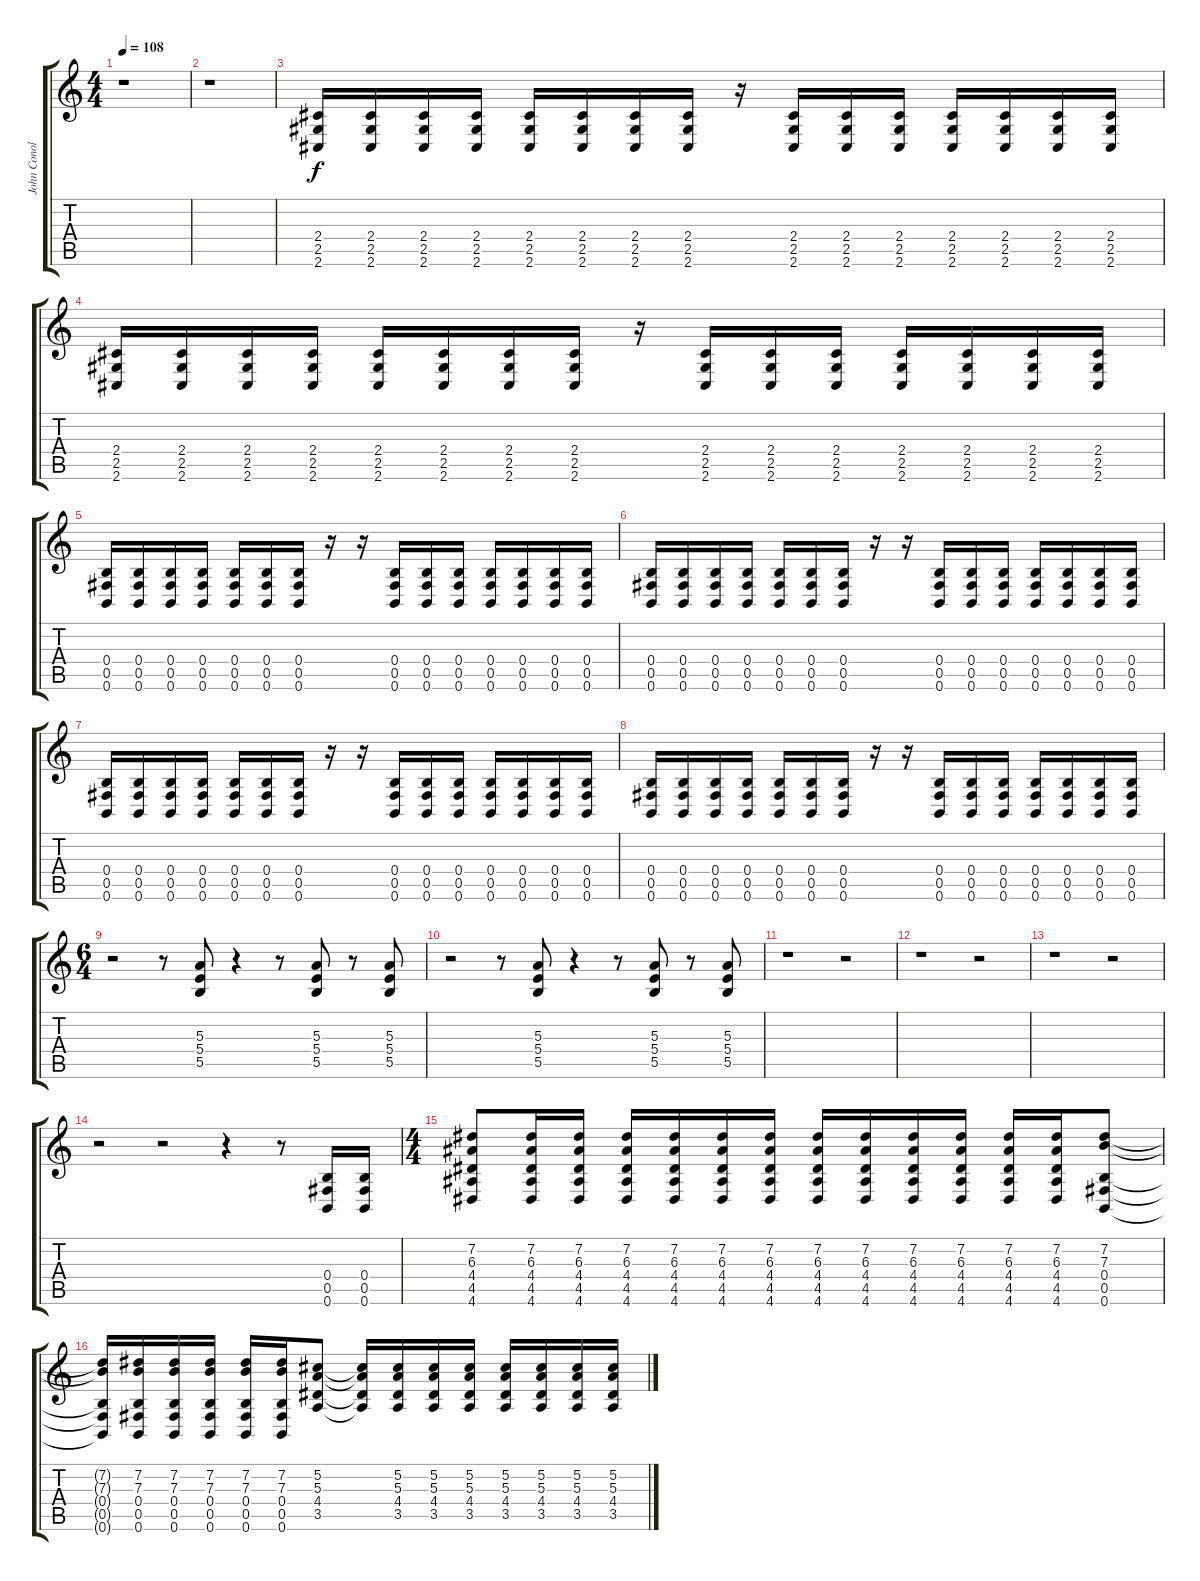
\track ("John Conolly - Guitar" "John Conol") {instrument distortionguitar}
\staff {score tabs}
\tuning (Db4 Ab3 E3 B2 Gb2 B1) {hide}
\ts (4 4)
\tempo 108
\clef g2
\ks c
r.1{dy f} |
r.1 |
(2.4 2.5 2.6).16 (2.4 2.5 2.6).16 (2.4 2.5 2.6).16 (2.4 2.5 2.6).16 (2.4 2.5 2.6).16 (2.4 2.5 2.6).16 (2.4 2.5 2.6).16 (2.4 2.5 2.6).16 r.16 (2.4 2.5 2.6).16 (2.4 2.5 2.6).16 (2.4 2.5 2.6).16 (2.4 2.5 2.6).16 (2.4 2.5 2.6).16 (2.4 2.5 2.6).16 (2.4 2.5 2.6).16 |
(2.4 2.5 2.6).16 (2.4 2.5 2.6).16 (2.4 2.5 2.6).16 (2.4 2.5 2.6).16 (2.4 2.5 2.6).16 (2.4 2.5 2.6).16 (2.4 2.5 2.6).16 (2.4 2.5 2.6).16 r.16 (2.4 2.5 2.6).16 (2.4 2.5 2.6).16 (2.4 2.5 2.6).16 (2.4 2.5 2.6).16 (2.4 2.5 2.6).16 (2.4 2.5 2.6).16 (2.4 2.5 2.6).16 |
(0.4 0.5 0.6).16 (0.4 0.5 0.6).16 (0.4 0.5 0.6).16 (0.4 0.5 0.6).16 (0.4 0.5 0.6).16 (0.4 0.5 0.6).16 (0.4 0.5 0.6).16 r.16 r.16 (0.4 0.5 0.6).16 (0.4 0.5 0.6).16 (0.4 0.5 0.6).16 (0.4 0.5 0.6).16 (0.4 0.5 0.6).16 (0.4 0.5 0.6).16 (0.4 0.5 0.6).16 |
(0.4 0.5 0.6).16 (0.4 0.5 0.6).16 (0.4 0.5 0.6).16 (0.4 0.5 0.6).16 (0.4 0.5 0.6).16 (0.4 0.5 0.6).16 (0.4 0.5 0.6).16 r.16 r.16 (0.4 0.5 0.6).16 (0.4 0.5 0.6).16 (0.4 0.5 0.6).16 (0.4 0.5 0.6).16 (0.4 0.5 0.6).16 (0.4 0.5 0.6).16 (0.4 0.5 0.6).16 |
(0.4 0.5 0.6).16 (0.4 0.5 0.6).16 (0.4 0.5 0.6).16 (0.4 0.5 0.6).16 (0.4 0.5 0.6).16 (0.4 0.5 0.6).16 (0.4 0.5 0.6).16 r.16 r.16 (0.4 0.5 0.6).16 (0.4 0.5 0.6).16 (0.4 0.5 0.6).16 (0.4 0.5 0.6).16 (0.4 0.5 0.6).16 (0.4 0.5 0.6).16 (0.4 0.5 0.6).16 |
(0.4 0.5 0.6).16 (0.4 0.5 0.6).16 (0.4 0.5 0.6).16 (0.4 0.5 0.6).16 (0.4 0.5 0.6).16 (0.4 0.5 0.6).16 (0.4 0.5 0.6).16 r.16 r.16 (0.4 0.5 0.6).16 (0.4 0.5 0.6).16 (0.4 0.5 0.6).16 (0.4 0.5 0.6).16 (0.4 0.5 0.6).16 (0.4 0.5 0.6).16 (0.4 0.5 0.6).16 |
\ts (6 4)
r.2 r.8 (5.3 5.4 5.5).8 r.4 r.8 (5.3 5.4 5.5).8 r.8 (5.3 5.4 5.5).8 |
r.2 r.8 (5.3 5.4 5.5).8 r.4 r.8 (5.3 5.4 5.5).8 r.8 (5.3 5.4 5.5).8 |
r.1 r.2 |
r.1 r.2 |
r.1 r.2 |
r.2 r.2 r.4 r.8 (0.4 0.5 0.6).16 (0.4 0.5 0.6).16 |
\ts (4 4)
(7.2 6.3 4.4 4.5 4.6).8 (7.2 6.3 4.4 4.5 4.6).16 (7.2 6.3 4.4 4.5 4.6).16 (7.2 6.3 4.4 4.5 4.6).16 (7.2 6.3 4.4 4.5 4.6).16 (7.2 6.3 4.4 4.5 4.6).16 (7.2 6.3 4.4 4.5 4.6).16 (7.2 6.3 4.4 4.5 4.6).16 (7.2 6.3 4.4 4.5 4.6).16 (7.2 6.3 4.4 4.5 4.6).16 (7.2 6.3 4.4 4.5 4.6).16 (7.2 6.3 4.4 4.5 4.6).16 (7.2 6.3 4.4 4.5 4.6).16 (7.2 7.3 0.4 0.5 0.6).8 |
(7.2{t} 7.3{t} 0.4{t} 0.5{t} 0.6{t}).16 (7.2 7.3 0.4 0.5 0.6).16 (7.2 7.3 0.4 0.5 0.6).16 (7.2 7.3 0.4 0.5 0.6).16 (7.2 7.3 0.4 0.5 0.6).16 (7.2 7.3 0.4 0.5 0.6).16 (5.2 5.3 4.4 3.5).8 (5.2{t} 5.3{t} 4.4{t} 3.5{t}).16 (5.2 5.3 4.4 3.5).16 (5.2 5.3 4.4 3.5).16 (5.2 5.3 4.4 3.5).16 (5.2 5.3 4.4 3.5).16 (5.2 5.3 4.4 3.5).16 (5.2 5.3 4.4 3.5).16 (5.2 5.3 4.4 3.5).16
